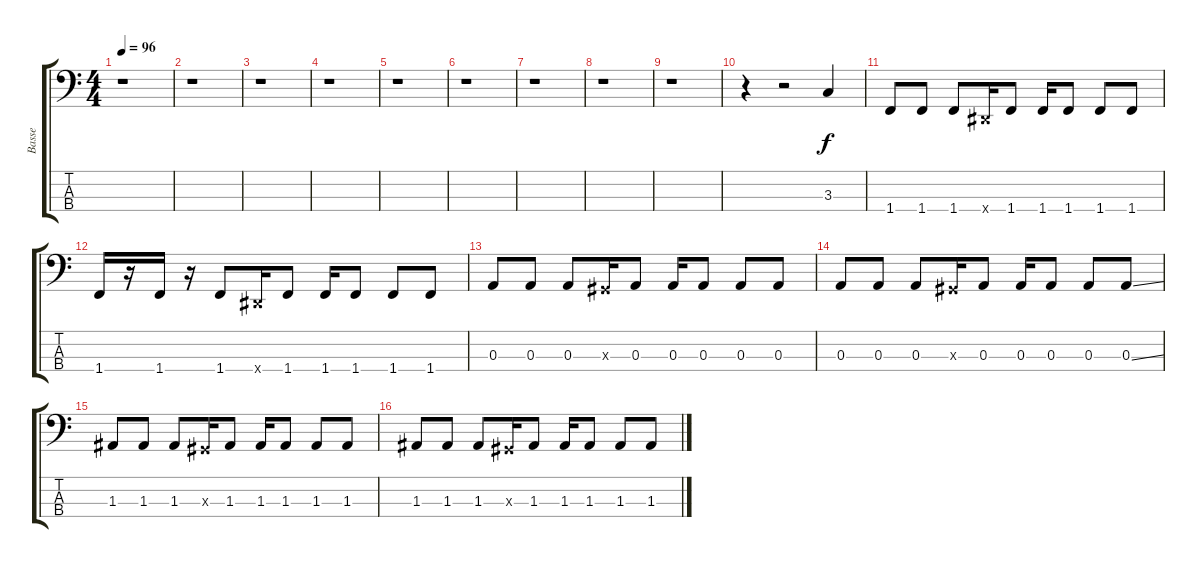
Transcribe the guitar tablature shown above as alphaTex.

\track ("Basse" "Basse") {instrument electricbasspick}
\staff {score tabs}
\tuning (G2 D2 A1 E1) {hide}
\ts (4 4)
\tempo 96
\clef f4
\ks c
r.1{dy f instrument electricbasspick} |
r.1 |
r.1 |
r.1 |
r.1 |
r.1 |
r.1 |
r.1 |
r.1 |
r.4 r.2 3.3.4 |
1.4.8 1.4.8 1.4.8 -1.4{x}.16 1.4.8 1.4.16 1.4.8 1.4.8 1.4.8 |
1.4.16 r.16 1.4.16 r.16 1.4.8 -1.4{x}.16 1.4.8 1.4.16 1.4.8 1.4.8 1.4.8 |
0.3.8 0.3.8 0.3.8 -1.3{x}.16 0.3.8 0.3.16 0.3.8 0.3.8 0.3.8 |
0.3.8 0.3.8 0.3.8 -1.3{x}.16 0.3.8 0.3.16 0.3.8 0.3.8 0.3{ss}.8 |
1.3.8 1.3.8 1.3.8 -1.3{x}.16 1.3.8 1.3.16 1.3.8 1.3.8 1.3.8 |
1.3.8 1.3.8 1.3.8 -1.3{x}.16 1.3.8 1.3.16 1.3.8 1.3.8 1.3.8
